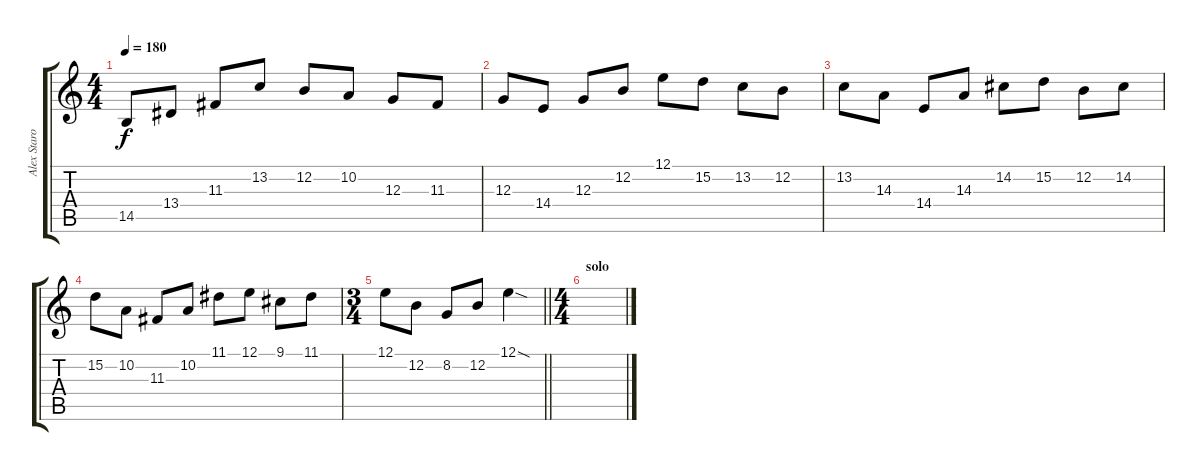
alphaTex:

\track ("Alex Staropoli" "Alex Staro") {instrument harpsichord}
\staff {score tabs}
\tuning (E4 B3 G3 D3 A2 E2) {hide}
\ts (4 4)
\tempo 180
\clef g2
\ks c
14.5.8{dy f} 13.4.8 11.3.8 13.2.8 12.2.8 10.2.8 12.3.8 11.3.8 |
12.3.8 14.4.8 12.3.8 12.2.8 12.1.8 15.2.8 13.2.8 12.2.8 |
13.2.8 14.3.8 14.4.8 14.3.8 14.2.8 15.2.8 12.2.8 14.2.8 |
15.2.8 10.2.8 11.3.8 10.2.8 11.1.8 12.1.8 9.1.8 11.1.8 |
\ts (3 4)
\barLineRight lightlight
12.1.8 12.2.8 8.2.8 12.2.8 12.1{sod}.4 |
\ts (4 4)
\section ("" "solo")
